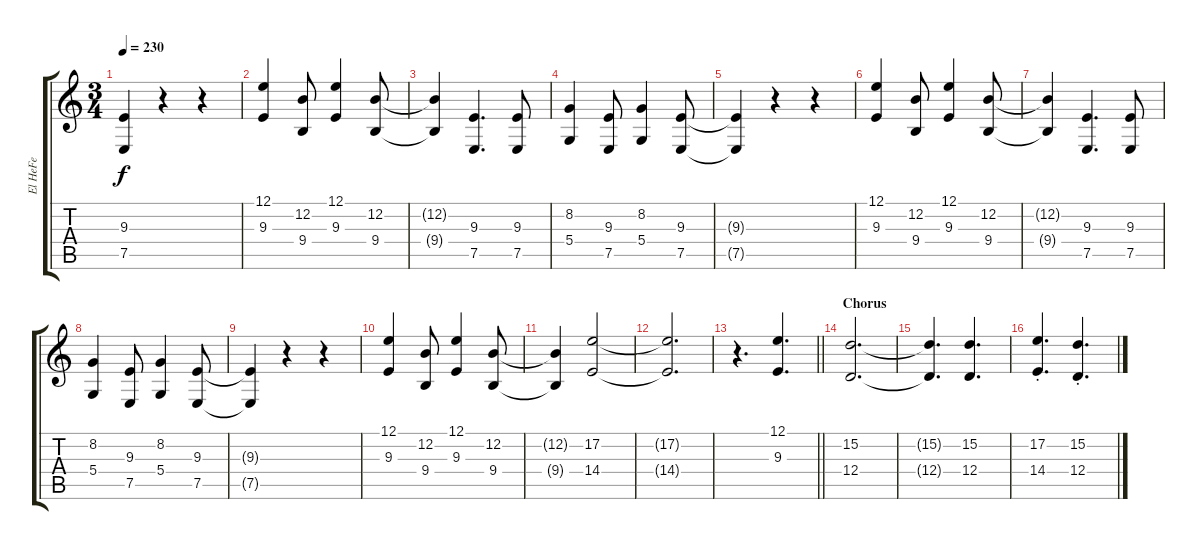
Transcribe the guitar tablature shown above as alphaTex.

\track ("El HeFe" "El HeFe") {instrument trumpet}
\staff {score tabs}
\tuning (E4 B3 G3 D3 A2 E2) {hide}
\ts (3 4)
\tempo 230
\clef g2
\ks c
(9.3{t} 7.5{t}).4{dy f} r.4 r.4 |
(12.1 9.3).4 (12.2 9.4).8 (12.1 9.3).4 (12.2 9.4).8 |
(12.2{t} 9.4{t}).4 (9.3 7.5).4{d} (9.3 7.5).8 |
(8.2 5.4).4 (9.3 7.5).8 (8.2 5.4).4 (9.3 7.5).8 |
(9.3{t} 7.5{t}).4 r.4 r.4 |
(12.1 9.3).4 (12.2 9.4).8 (12.1 9.3).4 (12.2 9.4).8 |
(12.2{t} 9.4{t}).4 (9.3 7.5).4{d} (9.3 7.5).8 |
(8.2 5.4).4 (9.3 7.5).8 (8.2 5.4).4 (9.3 7.5).8 |
(9.3{t} 7.5{t}).4 r.4 r.4 |
(12.1 9.3).4 (12.2 9.4).8 (12.1 9.3).4 (12.2 9.4).8 |
(12.2{t} 9.4{t}).4 (17.2 14.4).2 |
(17.2{t} 14.4{t}).2{d} |
\barLineRight lightlight
r.4{d} (12.1 9.3).4{d} |
\section ("" "Chorus")
(15.2 12.4).2{d} |
(15.2{t} 12.4{t}).4{d} (15.2 12.4).4{d} |
(17.2{st} 14.4{st}).4{d} (15.2{st} 12.4{st}).4{d}
